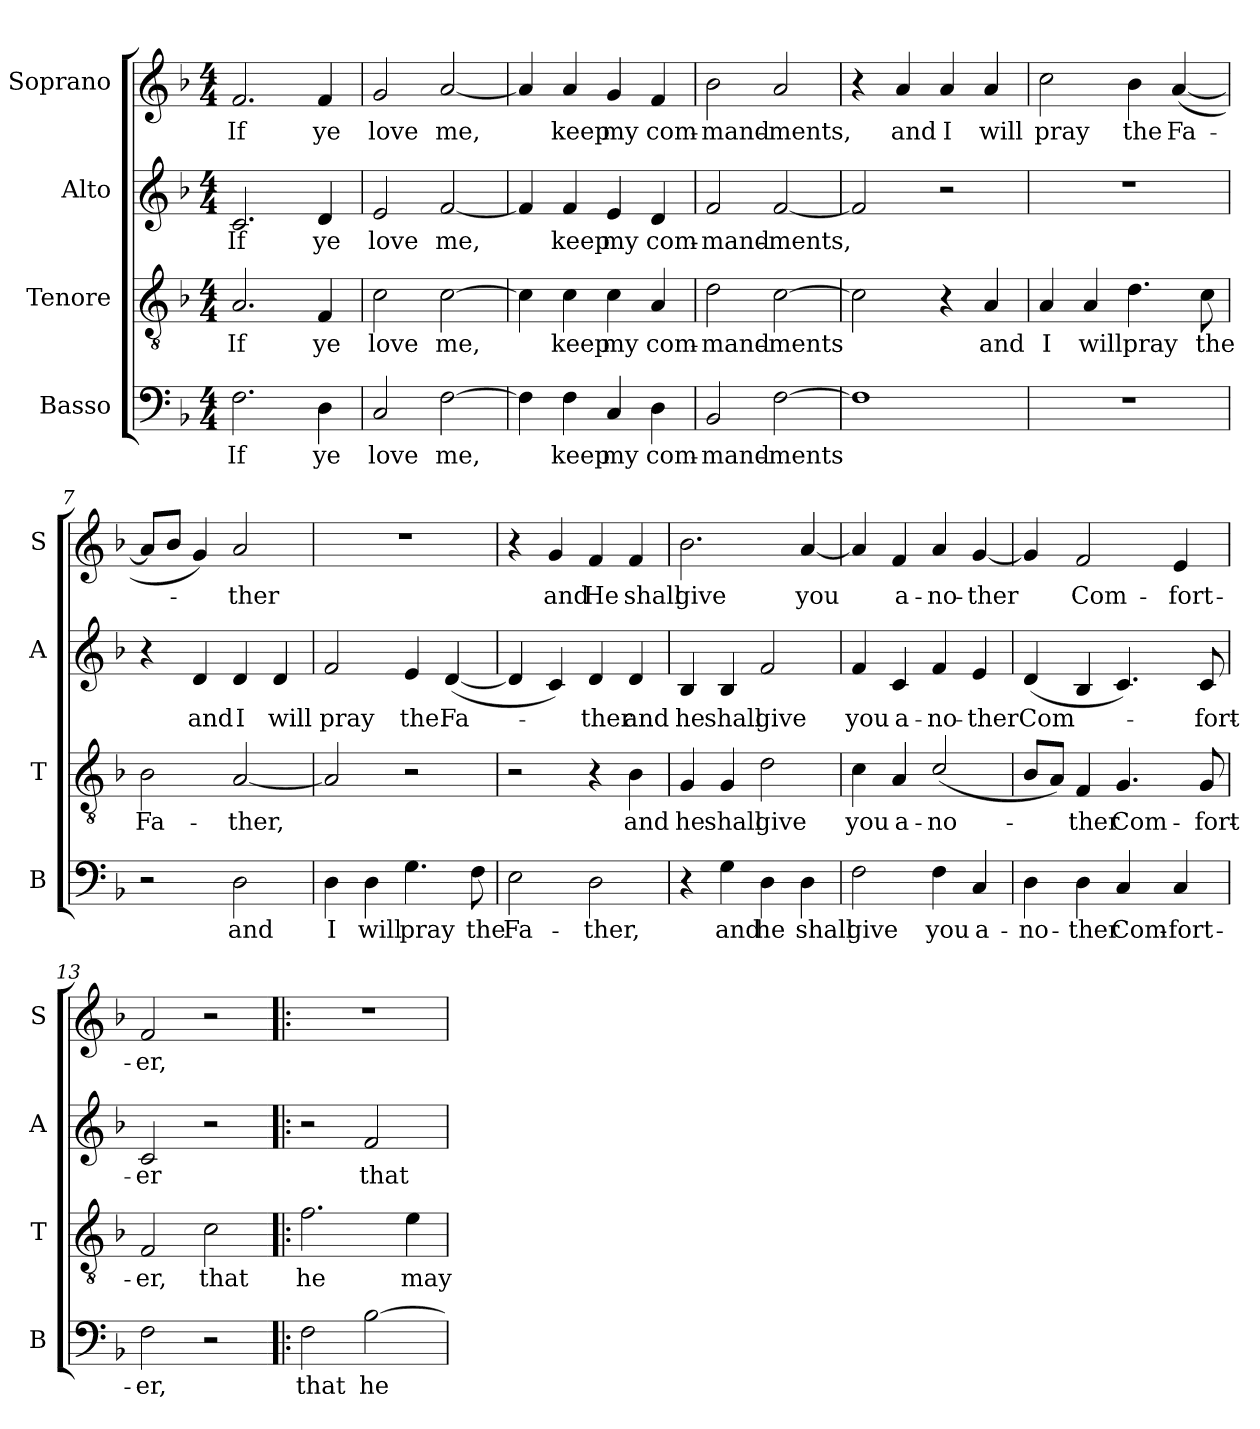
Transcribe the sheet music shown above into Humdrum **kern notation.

**kern	**text	**kern	**text	**kern	**text	**kern	**text
*part4	*part4	*part3	*part3	*part2	*part2	*part1	*part1
*staff4	*staff4	*staff3	*staff3	*staff2	*staff2	*staff1	*staff1
*I"Basso	*	*I"Tenore	*	*I"Alto	*	*I"Soprano	*
*I'B	*	*I'T	*	*I'A	*	*I'S	*
*clefF4	*	*clefGv2	*	*clefG2	*	*clefG2	*
*k[b-]	*	*k[b-]	*	*k[b-]	*	*k[b-]	*
*M4/4	*	*M4/4	*	*M4/4	*	*M4/4	*
=1	=1	=1	=1	=1	=1	=1	=1
!	!LO:LY:b	!	!LO:LY:b	!	!LO:LY:b	!	!LO:LY:b
2.F\	If	2.A/	If	2.c/	If	2.f/	If
!	!LO:LY:b	!	!LO:LY:b	!	!LO:LY:b	!	!LO:LY:b
4D\	ye	4F/	ye	4d/	ye	4f/	ye
=2	=2	=2	=2	=2	=2	=2	=2
!	!LO:LY:b	!	!LO:LY:b	!	!LO:LY:b	!	!LO:LY:b
2C/	love	2c\	love	2e/	love	2g/	love
!	!LO:LY:b	!	!LO:LY:b	!	!LO:LY:b	!	!LO:LY:b
[2F\	me,	[2c\	me,	[2f/	me,	[2a/	me,
=3	=3	=3	=3	=3	=3	=3	=3
4F\]	.	4c\]	.	4f/]	.	4a/]	.
!	!LO:LY:b	!	!LO:LY:b	!	!LO:LY:b	!	!LO:LY:b
4F\	keep	4c\	keep	4f/	keep	4a/	keep
!	!LO:LY:b	!	!LO:LY:b	!	!LO:LY:b	!	!LO:LY:b
4C/	my	4c\	my	4e/	my	4g/	my
!	!LO:LY:b	!	!LO:LY:b	!	!LO:LY:b	!	!LO:LY:b
4D\	com-	4A/	com-	4d/	com-	4f/	com-
=4	=4	=4	=4	=4	=4	=4	=4
!	!LO:LY:b	!	!LO:LY:b	!	!LO:LY:b	!	!LO:LY:b
2BB-/	-mand-	2d\	-mand-	2f/	-mand-	2b-\	-mand-
!	!LO:LY:b	!	!LO:LY:b	!	!LO:LY:b	!	!LO:LY:b
[2F\	-ments	[2c\	-ments	[2f/	-ments,	2a/	-ments,
=5	=5	=5	=5	=5	=5	=5	=5
1F]	.	2c\]	.	2f/]	.	4r	.
!	!	!	!	!	!	!	!LO:LY:b
.	.	.	.	.	.	4a/	and
!	!	!	!	!	!	!	!LO:LY:b
.	.	4r	.	2r	.	4a/	I
!	!	!	!LO:LY:b	!	!	!	!LO:LY:b
.	.	4A/	and	.	.	4a/	will
=6	=6	=6	=6	=6	=6	=6	=6
!	!	!	!LO:LY:b	!	!	!	!LO:LY:b
1r	.	4A/	I	1r	.	2cc\	pray
!	!	!	!LO:LY:b	!	!	!	!
.	.	4A/	will	.	.	.	.
!	!	!	!LO:LY:b	!	!	!	!LO:LY:b
.	.	4.d\	pray	.	.	4b-\	the
!	!	!	!	!	!	!	!LO:LY:b
.	.	.	.	.	.	([4a/	Fa-
!	!	!	!LO:LY:b	!	!	!	!
.	.	8c\	the	.	.	.	.
=7	=7	=7	=7	=7	=7	=7	=7
!	!	!	!LO:LY:b	!	!	!	!
2r	.	2B-\	Fa-	4r	.	8a/L]	.
.	.	.	.	.	.	8b-/J	.
!	!	!	!	!	!LO:LY:b	!	!
.	.	.	.	4d/	and	4g/)	.
!	!LO:LY:b	!	!LO:LY:b	!	!LO:LY:b	!	!LO:LY:b
2D\	and	[2A/	-ther,	4d/	I	2a/	-ther
!	!	!	!	!	!LO:LY:b	!	!
.	.	.	.	4d/	will	.	.
!!LO:LB:g=z
=8	=8	=8	=8	=8	=8	=8	=8
!	!LO:LY:b	!	!	!	!LO:LY:b	!	!
4D\	I	2A/]	.	2f/	pray	1r	.
!	!LO:LY:b	!	!	!	!	!	!
4D\	will	.	.	.	.	.	.
!	!LO:LY:b	!	!	!	!LO:LY:b	!	!
4.G\	pray	2r	.	4e/	the	.	.
!	!	!	!	!	!LO:LY:b	!	!
.	.	.	.	([4d/	Fa-	.	.
!	!LO:LY:b	!	!	!	!	!	!
8F\	the	.	.	.	.	.	.
=9	=9	=9	=9	=9	=9	=9	=9
!	!LO:LY:b	!	!	!	!	!	!
2E\	Fa-	2r	.	4d/]	.	4r	.
!	!	!	!	!	!	!	!LO:LY:b
.	.	.	.	4c/)	.	4g/	and
!	!LO:LY:b	!	!	!	!LO:LY:b	!	!LO:LY:b
2D\	-ther,	4r	.	4d/	-ther	4f/	He
!	!	!	!LO:LY:b	!	!LO:LY:b	!	!LO:LY:b
.	.	4B-\	and	4d/	and	4f/	shall
=10	=10	=10	=10	=10	=10	=10	=10
!	!	!	!LO:LY:b	!	!LO:LY:b	!	!LO:LY:b
4r	.	4G/	he	4B-/	he	2.b-\	give
!	!LO:LY:b	!	!LO:LY:b	!	!LO:LY:b	!	!
4G\	and	4G/	shall	4B-/	shall	.	.
!	!LO:LY:b	!	!LO:LY:b	!	!LO:LY:b	!	!
4D\	he	2d\	give	2f/	give	.	.
!	!LO:LY:b	!	!	!	!	!	!LO:LY:b
4D\	shall	.	.	.	.	[4a/	you
=11	=11	=11	=11	=11	=11	=11	=11
!	!LO:LY:b	!	!LO:LY:b	!	!LO:LY:b	!	!
2F\	give	4c\	you	4f/	you	4a/]	.
!	!	!	!LO:LY:b	!	!LO:LY:b	!	!LO:LY:b
.	.	4A/	a-	4c/	a-	4f/	a-
!	!LO:LY:b	!	!LO:LY:b	!	!LO:LY:b	!	!LO:LY:b
4F\	you	(2c/	-no-	4f/	-no-	4a/	-no-
!	!LO:LY:b	!	!	!	!LO:LY:b	!	!LO:LY:b
4C/	a-	.	.	4e/	-ther	[4g/	-ther
=12	=12	=12	=12	=12	=12	=12	=12
!	!LO:LY:b	!	!	!	!LO:LY:b	!	!
4D\	-no-	8B-/L	.	(>4d/	Com-	4g/]	.
.	.	8A/J)	.	.	.	.	.
!	!LO:LY:b	!	!LO:LY:b	!	!	!	!LO:LY:b
4D\	-ther	4F/	-ther	4B-/	.	2f/	Com-
!	!LO:LY:b	!	!LO:LY:b	!	!	!	!
4C/	Com-	4.G/	Com-	4.c/)	.	.	.
!	!LO:LY:b	!	!	!	!	!	!LO:LY:b
4C/	-fort-	.	.	.	.	4e/	-fort-
!	!	!	!LO:LY:b	!	!LO:LY:b	!	!
.	.	8G/	-fort-	8c/	-fort-	.	.
=13	=13	=13	=13	=13	=13	=13	=13
!	!LO:LY:b	!	!LO:LY:b	!	!LO:LY:b	!	!LO:LY:b
2F\	-er,	2F/	-er,	2c/	-er	2f/	-er,
!	!	!	!LO:LY:b	!	!	!	!
2r	.	2c\	that	2r	.	2r	.
!!LO:LB:g=z
=14!|:	=14!|:	=14!|:	=14!|:	=14!|:	=14!|:	=14!|:	=14!|:
!	!LO:LY:b	!	!LO:LY:b	!	!	!	!
2F\	that	2.f\	he	2r	.	1r	.
!	!LO:LY:b	!	!	!	!LO:LY:b	!	!
[2B-\	he	.	.	2f/	that	.	.
!	!	!	!LO:LY:b	!	!	!	!
.	.	4e\	may	.	.	.	.
=	=	=	=	=	=	=	=
*-	*-	*-	*-	*-	*-	*-	*-
